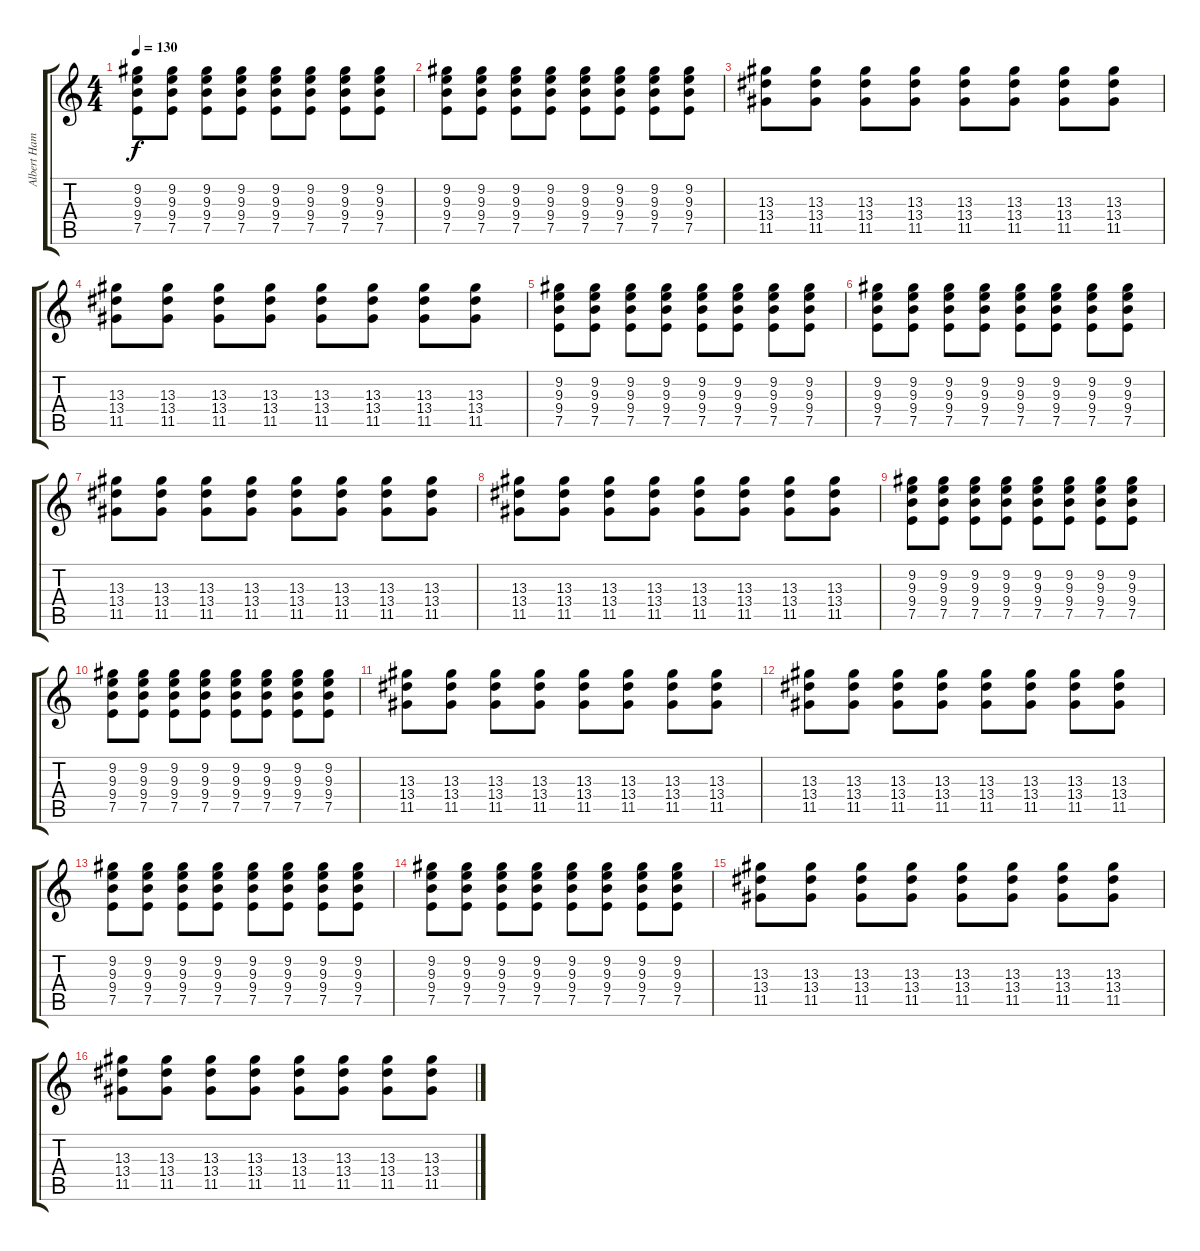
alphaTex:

\track ("Albert Hammond Jr." "Albert Ham") {instrument overdrivenguitar}
\staff {score tabs}
\tuning (E4 B3 G3 D3 A2 E2) {hide}
\ts (4 4)
\tempo 130
\clef g2
\ks c
(9.2 9.3 9.4 7.5).8{dy f} (9.2 9.3 9.4 7.5).8 (9.2 9.3 9.4 7.5).8 (9.2 9.3 9.4 7.5).8 (9.2 9.3 9.4 7.5).8 (9.2 9.3 9.4 7.5).8 (9.2 9.3 9.4 7.5).8 (9.2 9.3 9.4 7.5).8 |
(9.2 9.3 9.4 7.5).8 (9.2 9.3 9.4 7.5).8 (9.2 9.3 9.4 7.5).8 (9.2 9.3 9.4 7.5).8 (9.2 9.3 9.4 7.5).8 (9.2 9.3 9.4 7.5).8 (9.2 9.3 9.4 7.5).8 (9.2 9.3 9.4 7.5).8 |
(13.3 13.4 11.5).8 (13.3 13.4 11.5).8 (13.3 13.4 11.5).8 (13.3 13.4 11.5).8 (13.3 13.4 11.5).8 (13.3 13.4 11.5).8 (13.3 13.4 11.5).8 (13.3 13.4 11.5).8 |
(13.3 13.4 11.5).8 (13.3 13.4 11.5).8 (13.3 13.4 11.5).8 (13.3 13.4 11.5).8 (13.3 13.4 11.5).8 (13.3 13.4 11.5).8 (13.3 13.4 11.5).8 (13.3 13.4 11.5).8 |
(9.2 9.3 9.4 7.5).8 (9.2 9.3 9.4 7.5).8 (9.2 9.3 9.4 7.5).8 (9.2 9.3 9.4 7.5).8 (9.2 9.3 9.4 7.5).8 (9.2 9.3 9.4 7.5).8 (9.2 9.3 9.4 7.5).8 (9.2 9.3 9.4 7.5).8 |
(9.2 9.3 9.4 7.5).8 (9.2 9.3 9.4 7.5).8 (9.2 9.3 9.4 7.5).8 (9.2 9.3 9.4 7.5).8 (9.2 9.3 9.4 7.5).8 (9.2 9.3 9.4 7.5).8 (9.2 9.3 9.4 7.5).8 (9.2 9.3 9.4 7.5).8 |
(13.3 13.4 11.5).8 (13.3 13.4 11.5).8 (13.3 13.4 11.5).8 (13.3 13.4 11.5).8 (13.3 13.4 11.5).8 (13.3 13.4 11.5).8 (13.3 13.4 11.5).8 (13.3 13.4 11.5).8 |
(13.3 13.4 11.5).8 (13.3 13.4 11.5).8 (13.3 13.4 11.5).8 (13.3 13.4 11.5).8 (13.3 13.4 11.5).8 (13.3 13.4 11.5).8 (13.3 13.4 11.5).8 (13.3 13.4 11.5).8 |
(9.2 9.3 9.4 7.5).8 (9.2 9.3 9.4 7.5).8 (9.2 9.3 9.4 7.5).8 (9.2 9.3 9.4 7.5).8 (9.2 9.3 9.4 7.5).8 (9.2 9.3 9.4 7.5).8 (9.2 9.3 9.4 7.5).8 (9.2 9.3 9.4 7.5).8 |
(9.2 9.3 9.4 7.5).8 (9.2 9.3 9.4 7.5).8 (9.2 9.3 9.4 7.5).8 (9.2 9.3 9.4 7.5).8 (9.2 9.3 9.4 7.5).8 (9.2 9.3 9.4 7.5).8 (9.2 9.3 9.4 7.5).8 (9.2 9.3 9.4 7.5).8 |
(13.3 13.4 11.5).8 (13.3 13.4 11.5).8 (13.3 13.4 11.5).8 (13.3 13.4 11.5).8 (13.3 13.4 11.5).8 (13.3 13.4 11.5).8 (13.3 13.4 11.5).8 (13.3 13.4 11.5).8 |
(13.3 13.4 11.5).8 (13.3 13.4 11.5).8 (13.3 13.4 11.5).8 (13.3 13.4 11.5).8 (13.3 13.4 11.5).8 (13.3 13.4 11.5).8 (13.3 13.4 11.5).8 (13.3 13.4 11.5).8 |
(9.2 9.3 9.4 7.5).8 (9.2 9.3 9.4 7.5).8 (9.2 9.3 9.4 7.5).8 (9.2 9.3 9.4 7.5).8 (9.2 9.3 9.4 7.5).8 (9.2 9.3 9.4 7.5).8 (9.2 9.3 9.4 7.5).8 (9.2 9.3 9.4 7.5).8 |
(9.2 9.3 9.4 7.5).8 (9.2 9.3 9.4 7.5).8 (9.2 9.3 9.4 7.5).8 (9.2 9.3 9.4 7.5).8 (9.2 9.3 9.4 7.5).8 (9.2 9.3 9.4 7.5).8 (9.2 9.3 9.4 7.5).8 (9.2 9.3 9.4 7.5).8 |
(13.3 13.4 11.5).8 (13.3 13.4 11.5).8 (13.3 13.4 11.5).8 (13.3 13.4 11.5).8 (13.3 13.4 11.5).8 (13.3 13.4 11.5).8 (13.3 13.4 11.5).8 (13.3 13.4 11.5).8 |
(13.3 13.4 11.5).8 (13.3 13.4 11.5).8 (13.3 13.4 11.5).8 (13.3 13.4 11.5).8 (13.3 13.4 11.5).8 (13.3 13.4 11.5).8 (13.3 13.4 11.5).8 (13.3 13.4 11.5).8
